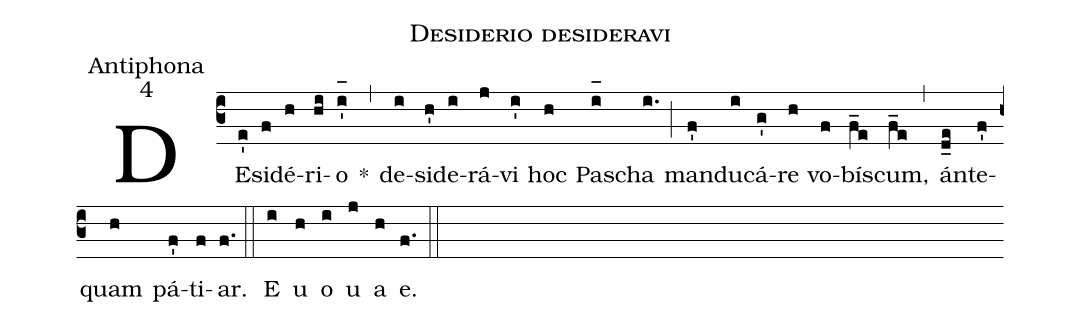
name:Desiderio desideravi;
office-part:Antiphona;
mode:4;
%%
(c3) DE(e')si(f)dé(h)ri(hi)o(i'_[oh:h]) *(,) de(i)si(h')de(i)rá(j)vi(i') hoc(h) Pa(i_[oh:h])scha(i.) (;) man(f')du(i)cá(g')re(h) vo(f)bís(f_e)cum,(f_e) (,) án(d_e)te(f')quam(h) pá(f')ti(f)ar.(f.) (::) <eu>E(i) u(h) o(i) u(j) a(h) e.</eu>(f.) (::)
